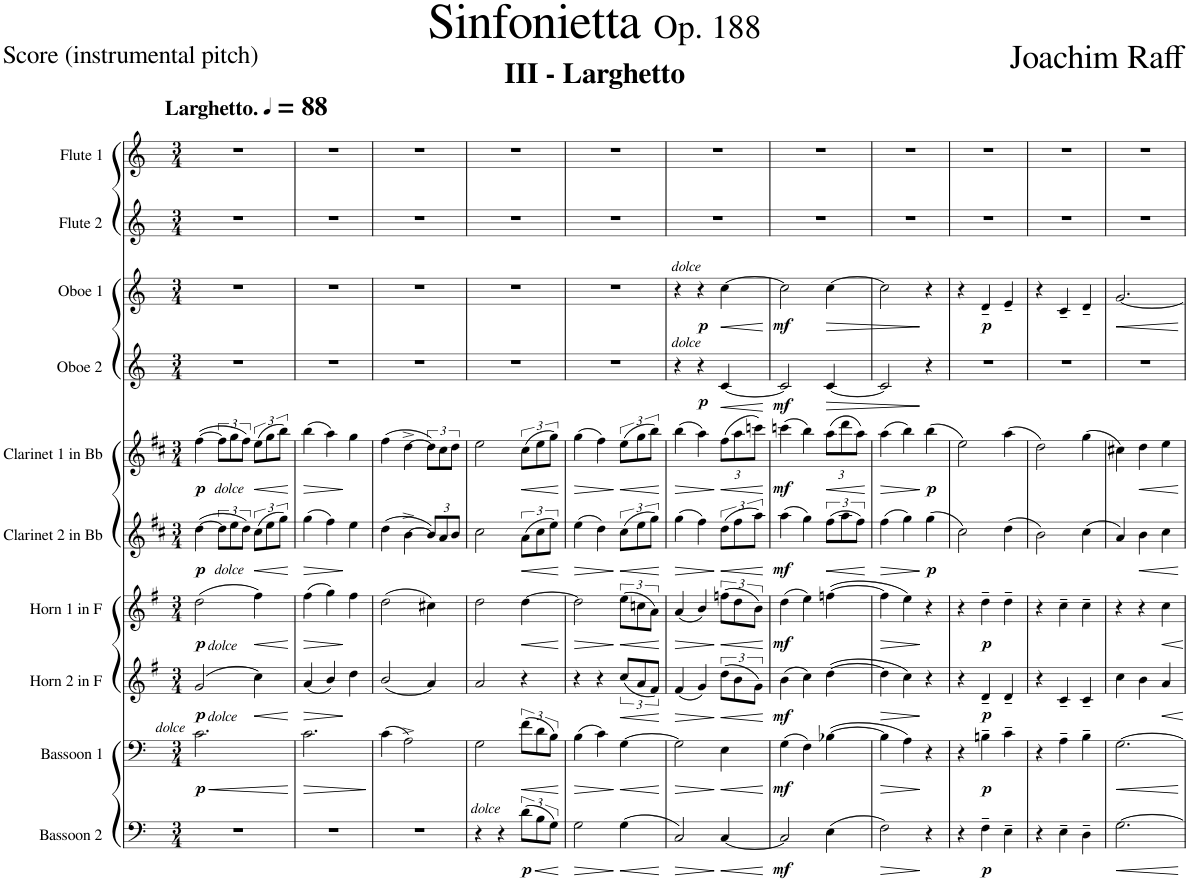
**kern	**dynam	**kern	**dynam	**kern	**dynam	**kern	**dynam	**kern	**dynam	**kern	**dynam	**kern	**dynam	**kern	**dynam	**kern	**kern
*part10	*part10	*part9	*part9	*part8	*part8	*part7	*part7	*part6	*part6	*part5	*part5	*part4	*part4	*part3	*part3	*part2	*part1
*staff10	*staff10	*staff9	*staff9	*staff8	*staff8	*staff7	*staff7	*staff6	*staff6	*staff5	*staff5	*staff4	*staff4	*staff3	*staff3	*staff2	*staff1
*I"Bassoon 2	*	*I"Bassoon 1	*	*I"Horn 2 in F	*	*I"Horn 1 in F	*	*I"Clarinet 2 in Bb	*	*I"Clarinet 1 in Bb	*	*I"Oboe 2	*	*I"Oboe 1	*	*I"Flute 2	*I"Flute 1
*I'Bsn	*	*I'Bsn	*	*I'Hn	*	*I'Hn	*	*I'Cl	*	*I'Cl	*	*I'Ob	*	*I'Ob	*	*I'Fl	*I'Fl
*clefF4	*	*clefF4	*	*clefG2	*	*clefG2	*	*clefG2	*	*clefG2	*	*clefG2	*	*clefG2	*	*clefG2	*clefG2
*	*	*	*	*Trd4c7	*	*Trd4c7	*	*Trd1c2	*	*Trd1c2	*	*	*	*	*	*	*
*k[]	*	*k[]	*	*k[f#]	*	*k[f#]	*	*k[f#c#]	*	*k[f#c#]	*	*k[]	*	*k[]	*	*k[]	*k[]
*M3/4	*	*M3/4	*	*M3/4	*	*M3/4	*	*M3/4	*	*M3/4	*	*M3/4	*	*M3/4	*	*M3/4	*M3/4
*MM88	*	*MM88	*	*MM88	*	*MM88	*	*MM88	*	*MM88	*	*MM88	*	*MM88	*	*MM88	*MM88
=1	=1	=1	=1	=1	=1	=1	=1	=1	=1	=1	=1	=1	=1	=1	=1	=1	=1
!	!	!	!	!	!	!	!	!	!	!	!	!	!	!	!	!	!LO:TX:a:B:t=Larghetto.
!	!	!	!	!	!	!LO:TX:b:i:t=dolce	!	!	!	!	!	!	!	!	!	!	!
!	!	!	!	!LO:TX:b:i:t=dolce	!	!	!	!	!	!	!	!	!	!	!	!	!
!	!	!LO:TX:a:i:t=dolce	!	!	!	!	!	!	!	!	!	!	!	!	!	!	!
!	!	!	!LO:HP:b	!	!	!	!	!	!	!	!	!	!	!	!	!	!
!	!	!	!LO:DY:n=1:b	!	!LO:DY:b	!	!LO:DY:b	!	!LO:DY:b	!	!LO:DY:b	!	!	!	!	!	!
2.r	.	2.c\	< p	(2g/	p	(2dd\	p	([4dd\	p	([4ff#\	p	2.r	.	2.r	.	2.r	2.r
!	!	!	!	!	!	!	!	!	!	!LO:TX:b:i:t=dolce	!	!	!	!	!	!	!
!	!	!	!	!	!	!	!	!LO:TX:b:i:t=dolce	!	!	!	!	!	!	!	!	!
.	.	.	.	.	.	.	.	12dd\L]	.	12ff#\L]	.	.	.	.	.	.	.
.	.	.	.	.	.	.	.	12ee\	.	12gg\	.	.	.	.	.	.	.
.	.	.	.	.	.	.	.	12dd\J)	.	12ff#\J)	.	.	.	.	.	.	.
!	!	!	!	!	!LO:HP:b	!	!LO:HP:b	!	!LO:HP:b	!	!LO:HP:b	!	!	!	!	!	!
.	.	.	.	4cc\)	<	4ff#\)	<	(12cc#\L	<	(12ee\L	<	.	.	.	.	.	.
.	.	.	.	.	.	.	.	12ee\	.	12gg\	.	.	.	.	.	.	.
.	.	.	.	.	.	.	.	12gg\J)	.	12bb\J)	.	.	.	.	.	.	.
.	.	.	[	.	[	.	[	.	[	.	[	.	.	.	.	.	.
=2	=2	=2	=2	=2	=2	=2	=2	=2	=2	=2	=2	=2	=2	=2	=2	=2	=2
!	!	!	!LO:HP:b	!	!LO:HP:b	!	!LO:HP:b	!	!LO:HP:b	!	!LO:HP:b	!	!	!	!	!	!
2.r	.	2.c\	>	(4a/	>	(4ff#\	>	(4gg\	>	(4bb\	>	2.r	.	2.r	.	2.r	2.r
.	.	.	.	4b/)	.	4gg\)	.	4ff#\)	.	4aa\)	.	.	.	.	.	.	.
.	.	.	.	4dd\	]	4ff#\	]	4ee\	]	4gg\	]	.	.	.	.	.	.
.	.	.	]	.	.	.	.	.	.	.	.	.	.	.	.	.	.
=3	=3	=3	=3	=3	=3	=3	=3	=3	=3	=3	=3	=3	=3	=3	=3	=3	=3
2.r	.	(4c\	.	(2b/	.	(2dd\	.	(4dd\	.	(4ff#\	.	2.r	.	2.r	.	2.r	2.r
.	.	2A^\)	.	.	.	.	.	[4b^\	.	[4dd^\	.	.	.	.	.	.	.
*	*	*	*	*	*	*	*	*Xbrackettup	*	*	*	*	*	*	*	*	*
.	.	.	.	4a/)	.	4cc#X\)	.	12b/L])	.	12dd\L])	.	.	.	.	.	.	.
.	.	.	.	.	.	.	.	12a/	.	12cc#\	.	.	.	.	.	.	.
.	.	.	.	.	.	.	.	12b/J	.	12dd\J	.	.	.	.	.	.	.
=4	=4	=4	=4	=4	=4	=4	=4	=4	=4	=4	=4	=4	=4	=4	=4	=4	=4
!LO:TX:a:i:t=dolce	!	!	!	!	!	!	!	!	!	!	!	!	!	!	!	!	!
4r	.	2G\	.	2a/	.	2dd\	.	2cc#\	.	2ee\	.	2.r	.	2.r	.	2.r	2.r
4r	.	.	.	.	.	.	.	.	.	.	.	.	.	.	.	.	.
!	!LO:HP:b	!	!LO:HP:b	!	!	!	!LO:HP:b	!	!	!	!	!	!	!	!	!	!
*	*	*	*	*	*	*	*	*brackettup	*	*	*	*	*	*	*	*	*
!	!LO:DY:n=1:b	!	!	!	!	!	!	!	!LO:HP:b	!	!LO:HP:b	!	!	!	!	!	!
(12d\L	< p	(12f\L	<	4r	.	[4dd\	<	(12a\L	<	(12cc#\L	<	.	.	.	.	.	.
12B\	.	12d\	.	.	.	.	.	12cc#\	.	12ee\	.	.	.	.	.	.	.
12G\J)	.	12B\J)	.	.	.	.	.	12ee\J)	.	12gg\J)	.	.	.	.	.	.	.
.	[	.	[	.	.	.	[	.	[	.	[	.	.	.	.	.	.
=5	=5	=5	=5	=5	=5	=5	=5	=5	=5	=5	=5	=5	=5	=5	=5	=5	=5
!	!LO:HP:b	!	!LO:HP:b	!	!	!	!LO:HP:b	!	!LO:HP:b	!	!LO:HP:b	!	!	!	!	!	!
2G\	>	(4B\	>	4r	.	2dd\]	>	(4ee\	>	(4gg\	>	2.r	.	2.r	.	2.r	2.r
.	.	4c\)	.	4r	.	.	.	4dd\)	.	4ff#\)	.	.	.	.	.	.	.
!	!LO:HP:n=1:b	!	!LO:HP:n=1:b	!	!LO:HP:b	!	!LO:HP:n=1:b	!	!LO:HP:n=1:b	!	!LO:HP:n=1:b	!	!	!	!	!	!
(4G\	] <	[4G\	] <	(12cc/L	<	(12ee\L	] <	(12cc#\L	] <	(12ee\L	] <	.	.	.	.	.	.
.	.	.	.	12a/	.	12ccn\	.	12ee\	.	12gg\	.	.	.	.	.	.	.
.	.	.	.	12f#/J)	.	12a\J)	.	12gg\J)	.	12bb\J)	.	.	.	.	.	.	.
.	[	.	[	.	[	.	[	.	[	.	[	.	.	.	.	.	.
=6	=6	=6	=6	=6	=6	=6	=6	=6	=6	=6	=6	=6	=6	=6	=6	=6	=6
!	!	!	!	!	!	!	!	!	!	!	!	!	!	!LO:TX:a:i:t=dolce	!	!	!
!	!	!	!	!	!	!	!	!	!	!	!	!LO:TX:a:i:t=dolce	!	!	!	!	!
!	!LO:HP:b	!	!LO:HP:b	!	!LO:HP:b	!	!LO:HP:b	!	!LO:HP:b	!	!LO:HP:b	!	!	!	!	!	!
2C/)	>	2G\]	>	(4f#/	>	(4a/	>	(4gg\	>	(4bb\	>	4r	.	4r	.	2.r	2.r
!	!	!	!	!	!	!	!	!	!	!	!	!	!LO:DY:b	!	!LO:DY:b	!	!
.	.	.	.	4g/)	.	4b/)	.	4ff#\)	.	4aa\)	.	4r	p	4r	p	.	.
!	!LO:HP:n=1:b	!	!LO:HP:n=1:b	!	!LO:HP:n=1:b	!	!LO:HP:n=1:b	!	!LO:HP:n=1:b	!	!	!	!	!	!	!	!
*	*	*	*	*	*	*	*	*	*	*Xbrackettup	*	*	*	*	*	*	*
!	!	!	!	!	!	!	!	!	!	!	!LO:HP:n=1:b	!	!LO:HP:b	!	!LO:HP:b	!	!
[4C/	] <	4E\	] <	(12dd\L	] <	(12ffn\L	] <	(12dd\L	] <	(12ff#\L	] <	[4c/	<	[4cc\	<	.	.
.	.	.	.	12b\	.	12dd\	.	12ff#\	.	12aa\	.	.	.	.	.	.	.
.	.	.	.	12g\J)	.	12b\J)	.	12aa\J)	.	12cccn\J)	.	.	.	.	.	.	.
.	[	.	[	.	[	.	[	.	[	.	[	.	[	.	[	.	.
=7	=7	=7	=7	=7	=7	=7	=7	=7	=7	=7	=7	=7	=7	=7	=7	=7	=7
!	!LO:DY:b	!	!LO:DY:b	!	!LO:DY:b	!	!LO:DY:b	!	!LO:DY:b	!	!LO:DY:b	!	!LO:DY:b	!	!LO:DY:b	!	!
2C/]	mf	(4G\	mf	(4b\	mf	(4dd\	mf	(4aa\	mf	(4cccn\	mf	2c/]	mf	2cc\]	mf	2.r	2.r
.	.	4F\)	.	4cc\)	.	4ee\)	.	4gg\)	.	4bb\)	.	.	.	.	.	.	.
!	!	!	!	!	!	!	!	!	!LO:HP:b	!	!LO:HP:b	!	!LO:HP:b	!	!LO:HP:b	!	!
(4E\	.	([4B-X\	.	([4dd\	.	([4ffn\	.	(12ff#\L	<	(12aa\L	<	[4c/	>	[4cc\	>	.	.
.	.	.	.	.	.	.	.	12aa\	.	12ddd\	.	.	.	.	.	.	.
.	.	.	.	.	.	.	.	12ff#\J)	.	12aa\J)	.	.	.	.	.	.	.
.	.	.	.	.	.	.	.	.	[	.	[	.	.	.	.	.	.
=8	=8	=8	=8	=8	=8	=8	=8	=8	=8	=8	=8	=8	=8	=8	=8	=8	=8
!	!LO:HP:b	!	!LO:HP:b	!	!LO:HP:b	!	!LO:HP:b	!	!LO:HP:b	!	!LO:HP:b	!	!	!	!	!	!
2F\)	>	4B-\]	>	4dd\]	>	4ff\]	>	(4ff#\	>	(4aa\	>	2c/]	.	2cc\]	.	2.r	2.r
.	.	4A\)	.	4cc\)	.	4ee\)	.	4gg\)	.	4bb\)	.	.	.	.	.	.	.
!	!	!	!	!	!	!	!	!	!LO:DY:n=1:b	!	!LO:DY:n=1:b	!	!	!	!	!	!
4r	]	4r	]	4r	]	4r	]	(4gg\	] p	(4bb\	] p	4r	]	4r	]	.	.
=9	=9	=9	=9	=9	=9	=9	=9	=9	=9	=9	=9	=9	=9	=9	=9	=9	=9
4r	.	4r	.	4r	.	4r	.	2cc#\)	.	2ee\)	.	2.r	.	4r	.	2.r	2.r
!	!LO:DY:b	!	!LO:DY:b	!	!LO:DY:b	!	!LO:DY:b	!	!	!	!	!	!	!	!LO:DY:b	!	!
4F~\	p	4Bn~\	p	4d~/	p	4dd~\	p	.	.	.	.	.	.	4d~/	p	.	.
4E~\	.	4c~\	.	4d~/	.	4dd~\	.	(4dd\	.	(4aa\	.	.	.	4e~/	.	.	.
=10	=10	=10	=10	=10	=10	=10	=10	=10	=10	=10	=10	=10	=10	=10	=10	=10	=10
4r	.	4r	.	4r	.	4r	.	2b\)	.	2dd\)	.	2.r	.	4r	.	2.r	2.r
4E~\	.	4A~\	.	4c~/	.	4cc~\	.	.	.	.	.	.	.	4c~/	.	.	.
4D~\	.	4B~\	.	4c~/	.	4cc~\	.	(4cc#\	.	(4gg\	.	.	.	4d~/	.	.	.
=11	=11	=11	=11	=11	=11	=11	=11	=11	=11	=11	=11	=11	=11	=11	=11	=11	=11
!	!LO:HP:b	!	!LO:HP:b	!	!	!	!	!	!	!	!	!	!	!	!LO:HP:b	!	!
[2.G\	<	[2.G\	<	4cc\	.	4r	.	4a/)	.	4cc#X\)	.	2.r	.	[2.g/	<	2.r	2.r
!	!	!	!	!	!	!	!	!	!LO:HP:b	!	!LO:HP:b	!	!	!	!	!	!
.	.	.	.	4b\	.	4r	.	4b\	<	4dd\	<	.	.	.	.	.	.
.	.	.	.	4a/	.	4cc\	.	4cc#\	.	4ee\	.	.	.	.	.	.	.
.	[	.	[	.	.	.	.	.	[	.	[	.	.	.	[	.	.
=	=	=	=	=	=	=	=	=	=	=	=	=	=	=	=	=	=
*-	*-	*-	*-	*-	*-	*-	*-	*-	*-	*-	*-	*-	*-	*-	*-	*-	*-
